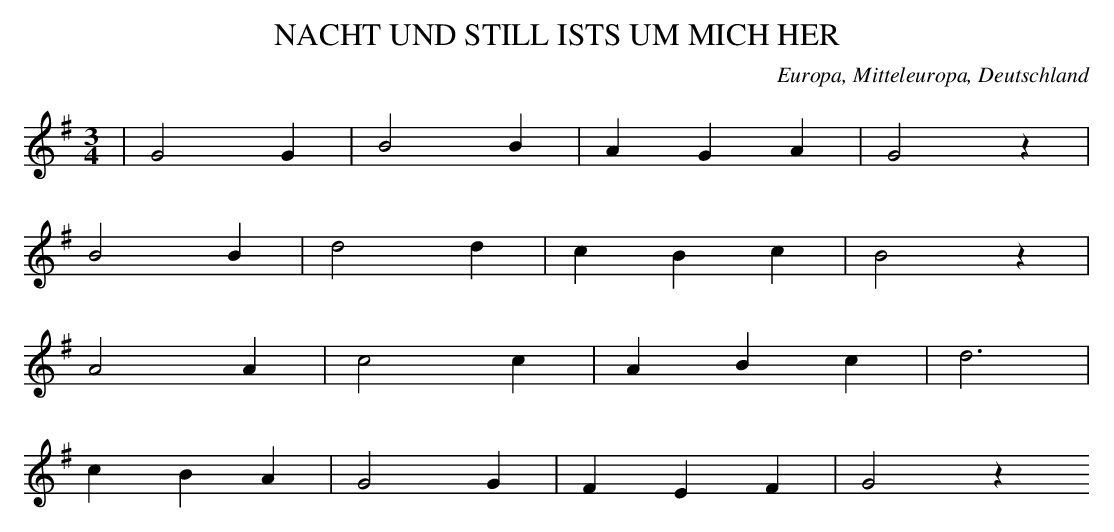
X:1
T: NACHT UND STILL ISTS UM MICH HER
O: Europa, Mitteleuropa, Deutschland
M: 3/4
L: 1/4
K: G
 | G2G | B2B | AGA | G2z |
B2B | d2d | cBc | B2z |
A2A | c2c | ABc | d3 |
cBA | G2G | FEF | G2z
